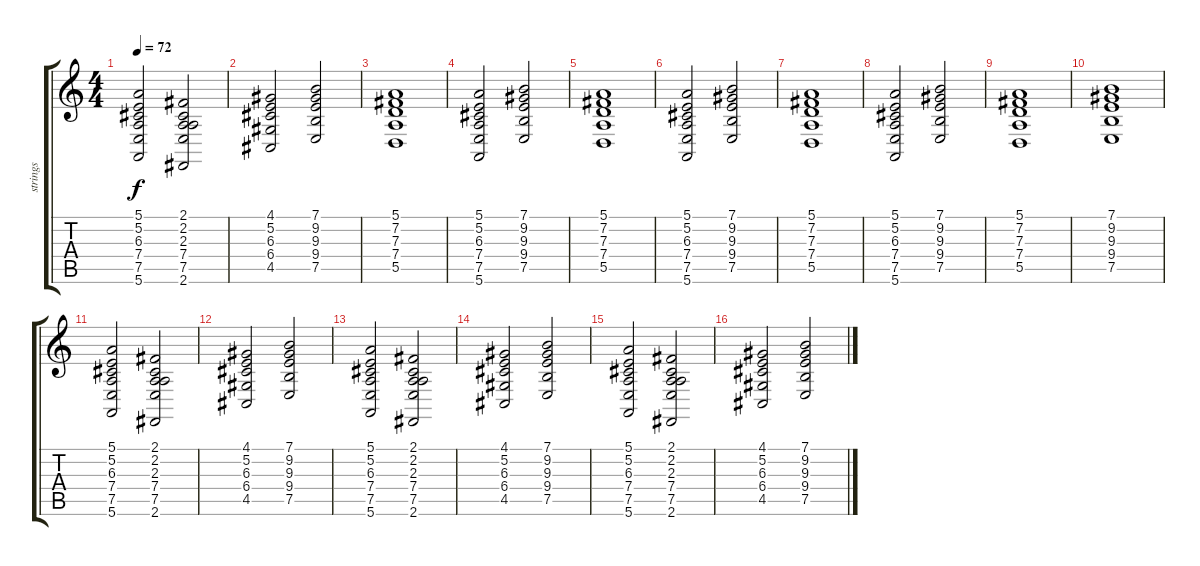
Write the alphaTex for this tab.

\track ("strings" "strings") {instrument stringensemble1}
\staff {score tabs}
\tuning (E4 B3 G3 D3 A2 E2) {hide}
\ts (4 4)
\tempo 72
\clef g2
\ks c
(5.1 5.2 6.3 7.4 7.5 5.6).2{dy f} (2.1 2.2 2.3 7.4 7.5 2.6).2 |
(4.1 5.2 6.3 6.4 4.5).2 (7.1 9.2 9.3 9.4 7.5).2 |
(5.1 7.2 7.3 7.4 5.5).1 |
(5.1 5.2 6.3 7.4 7.5 5.6).2 (7.1 9.2 9.3 9.4 7.5).2 |
(5.1 7.2 7.3 7.4 5.5).1 |
(5.1 5.2 6.3 7.4 7.5 5.6).2 (7.1 9.2 9.3 9.4 7.5).2 |
(5.1 7.2 7.3 7.4 5.5).1 |
(5.1 5.2 6.3 7.4 7.5 5.6).2 (7.1 9.2 9.3 9.4 7.5).2 |
(5.1 7.2 7.3 7.4 5.5).1 |
(7.1 9.2 9.3 9.4 7.5).1 |
(5.1 5.2 6.3 7.4 7.5 5.6).2 (2.1 2.2 2.3 7.4 7.5 2.6).2 |
(4.1 5.2 6.3 6.4 4.5).2 (7.1 9.2 9.3 9.4 7.5).2 |
(5.1 5.2 6.3 7.4 7.5 5.6).2 (2.1 2.2 2.3 7.4 7.5 2.6).2 |
(4.1 5.2 6.3 6.4 4.5).2 (7.1 9.2 9.3 9.4 7.5).2 |
(5.1 5.2 6.3 7.4 7.5 5.6).2 (2.1 2.2 2.3 7.4 7.5 2.6).2 |
(4.1 5.2 6.3 6.4 4.5).2 (7.1 9.2 9.3 9.4 7.5).2
